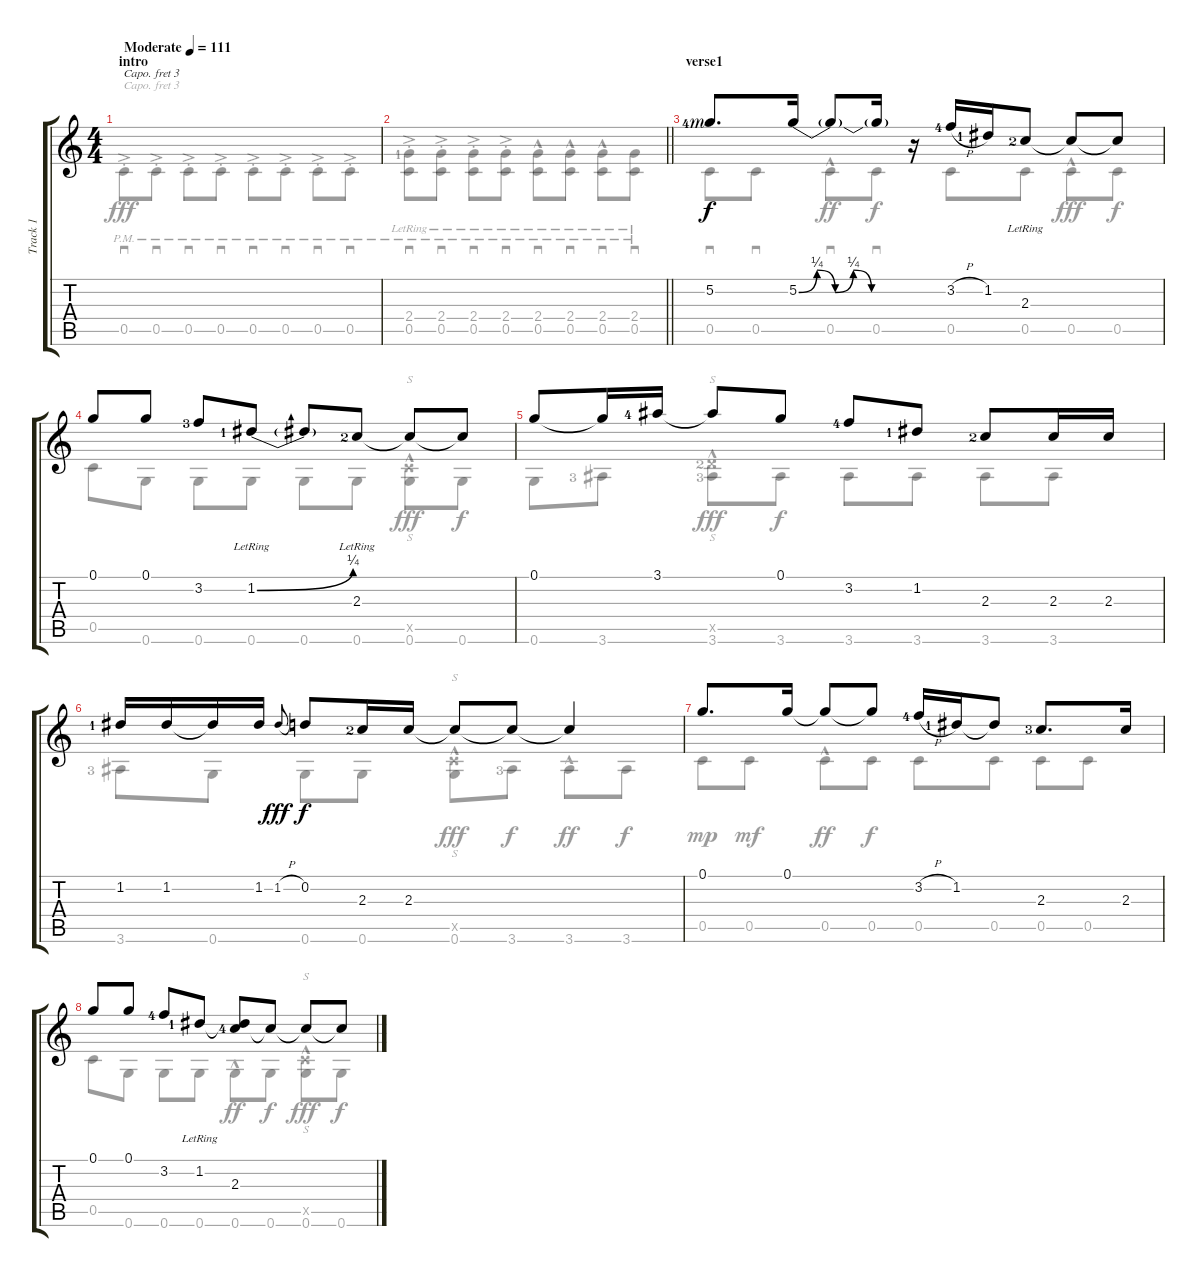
\track ("Track 1" "Track 1") {solo instrument acousticguitarsteel}
\staff {score tabs}
\capo 3
\tuning (E4 B3 G3 D3 A2 E2) {hide}
\voice
\ts (4 4)
\section ("" "intro")
\tempo (111 "Moderate")
\clef g2
\ks c
|
\barLineRight lightlight
|
\section ("" "verse1")
5.2{lf 5 rf 3}.8{d} 5.2{be (custom 0 0 10 1 20 0 30 1 40 0 60 0)}.16 5.2{t}.8 5.2{t}.16 r.16 3.2{h lf 5}.16 1.2{lf 2}.16 2.3{lr lf 3}.8 2.3{t}.8 2.3{t}.8 |
0.1.8 0.1.8 3.2{lf 4}.8 1.2{be (bend 0 0 60 1) lr lf 2}.8 1.2{t}.8 2.3{lr lf 3}.8 2.3{t}.8 2.3{t}.8 |
0.1.8 0.1{t}.16 3.1{lf 5}.16 3.1{t}.8 0.1.8 3.2{lf 5}.8 1.2{lf 2}.8 2.3{lf 3}.8 2.3.16 2.3.16 |
1.2{lf 2}.16 1.2.16 1.2{t}.16 1.2.16 1.2{h}.8{gr onbeat dy fff} 0.2.8{dy f} 2.3{lf 3}.16 2.3.16 2.3{t}.8 2.3{t}.8 2.3{t}.4 |
0.1.8{d} 0.1.16 0.1{t}.8 0.1{t}.8 3.2{h lf 5}.16 1.2{lf 2}.16 1.2{t}.8 2.3{lf 4}.8{d} 2.3.16 |
0.1.8 0.1.8 3.2{lf 5}.8 1.2{lr lf 2}.8 (1.2{t} 2.3{lf 5}).8 2.3{t}.8 2.3{t}.8 2.3{t}.8
\voice
\clef g2
\ottava regular
\simile none
\ks c
0.5{ac pm st}.8{sd dy fff} 0.5{ac pm st}.8{sd} 0.5{ac pm st}.8{sd} 0.5{ac pm st}.8{sd} 0.5{ac pm st}.8{sd} 0.5{ac pm st}.8{sd} 0.5{ac pm st}.8{sd} 0.5{ac pm st}.8{sd} |
\barLineRight lightlight
(2.4{pm st lr lf 2} 0.5{ac pm st}).8{sd} (2.4{pm st lr} 0.5{ac pm st}).8{sd} (2.4{pm st lr} 0.5{ac pm st}).8{sd} (2.4{pm st lr} 0.5{ac pm st}).8{sd} (2.4{pm lr} 0.5{hac pm}).8{sd} (2.4{pm lr} 0.5{hac pm}).8{sd} (2.4{pm lr} 0.5{hac pm}).8{sd} (2.4{pm lr} 0.5{pm}).8{sd} |
0.5.8{sd dy f} 0.5.8{sd} 0.5{hac}.8{sd dy ff} 0.5.8{sd dy f} 0.5.8 0.5.8 0.5{hac}.8{dy fff} 0.5.8{dy f} |
0.5.8 0.6.8 0.6.8 0.6.8 0.6.8 0.6.8 (0.5{x} 0.6{hac}).8{s dy fff} 0.6.8{dy f} |
0.6.8 3.6{lf 4}.8 (2.5{x lf 3} 3.6{hac lf 4}).8{s dy fff} 3.6.8{dy f} 3.6.8 3.6.8 3.6.8 3.6.8 |
3.6{lf 4}.8 0.6.8 0.6.8 0.6.8 (0.5{x} 0.6{hac}).8{s dy fff} 3.6{lf 4}.8{dy f} 3.6{hac}.8{dy ff} 3.6.8{dy f} |
0.5.8{dy mp} 0.5.8{dy mf} 0.5{hac}.8{dy ff} 0.5.8{dy f} 0.5.8 0.5.8 0.5.8 0.5.8 |
0.5.8 0.6.8 0.6.8 0.6.8 0.6{hac}.8{dy ff} 0.6.8{dy f} (0.5{x} 0.6{hac}).8{s dy fff} 0.6.8{dy f}
